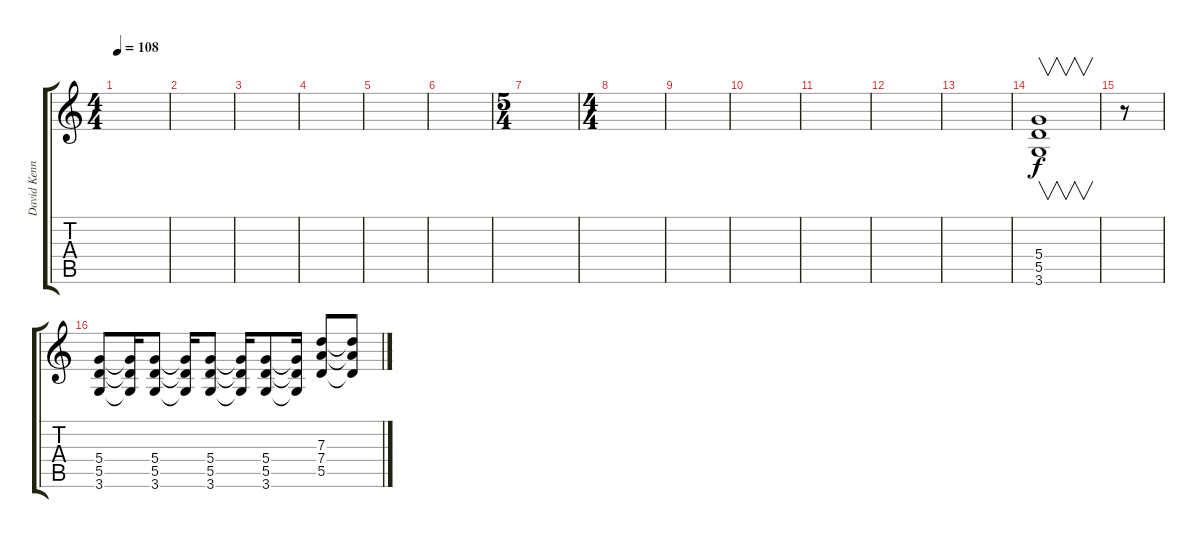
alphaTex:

\track ("David Kennedy" "David Kenn") {instrument acousticguitarnylon}
\staff {score tabs}
\tuning (E4 B3 G3 D3 A2 E2) {hide}
\ts (4 4)
\tempo 108
\clef g2
\ks c
|
|
|
|
|
|
\ts (5 4)
|
\ts (4 4)
|
|
|
|
|
|
(5.4 5.5 3.6).1{v volume 11 instrument overdrivenguitar} |
r.8 |
(5.4 5.5 3.6).8 (5.4{t} 5.5{t} 3.6{t}).16 (5.4 5.5 3.6).8 (5.4{t} 5.5{t} 3.6{t}).16 (5.4 5.5 3.6).8 (5.4{t} 5.5{t} 3.6{t}).16 (5.4 5.5 3.6).8 (5.4{t} 5.5{t} 3.6{t}).16 (7.3 7.4 5.5).8 (7.3{t} 7.4{t} 5.5{t}).8
